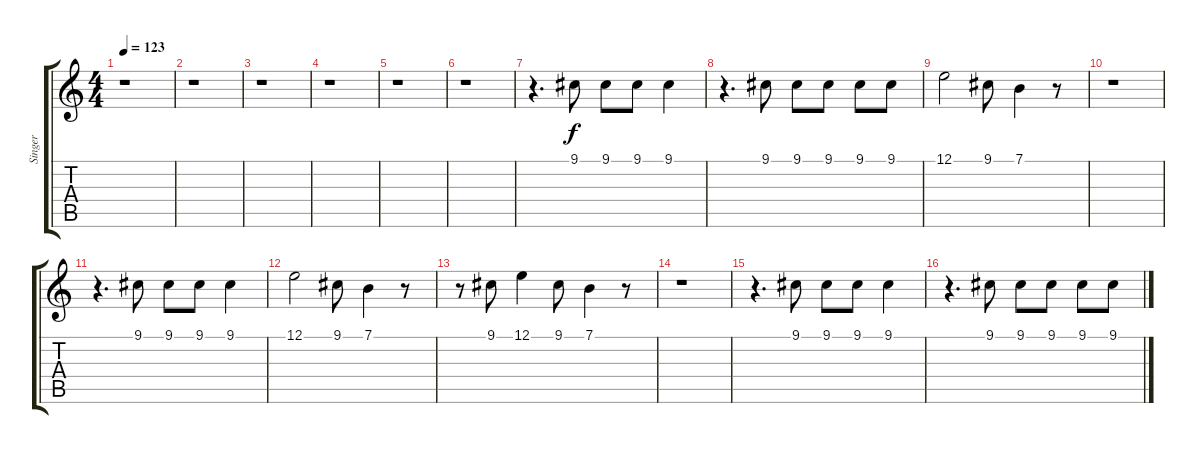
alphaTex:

\track ("Singer" "Singer") {instrument accordion}
\staff {score tabs}
\tuning (E4 B3 G3 D3 A2 E2) {hide}
\ts (4 4)
\tempo 123
\clef g2
\ks c
r.1{dy f} |
r.1 |
r.1 |
r.1 |
r.1 |
r.1 |
r.4{d} 9.1.8 9.1.8 9.1.8 9.1.4 |
r.4{d} 9.1.8 9.1.8 9.1.8 9.1.8 9.1.8 |
12.1.2 9.1.8 7.1.4 r.8 |
r.1 |
r.4{d} 9.1.8 9.1.8 9.1.8 9.1.4 |
12.1.2 9.1.8 7.1.4 r.8 |
r.8 9.1.8 12.1.4 9.1.8 7.1.4 r.8 |
r.1 |
r.4{d} 9.1.8 9.1.8 9.1.8 9.1.4 |
r.4{d} 9.1.8 9.1.8 9.1.8 9.1.8 9.1.8
